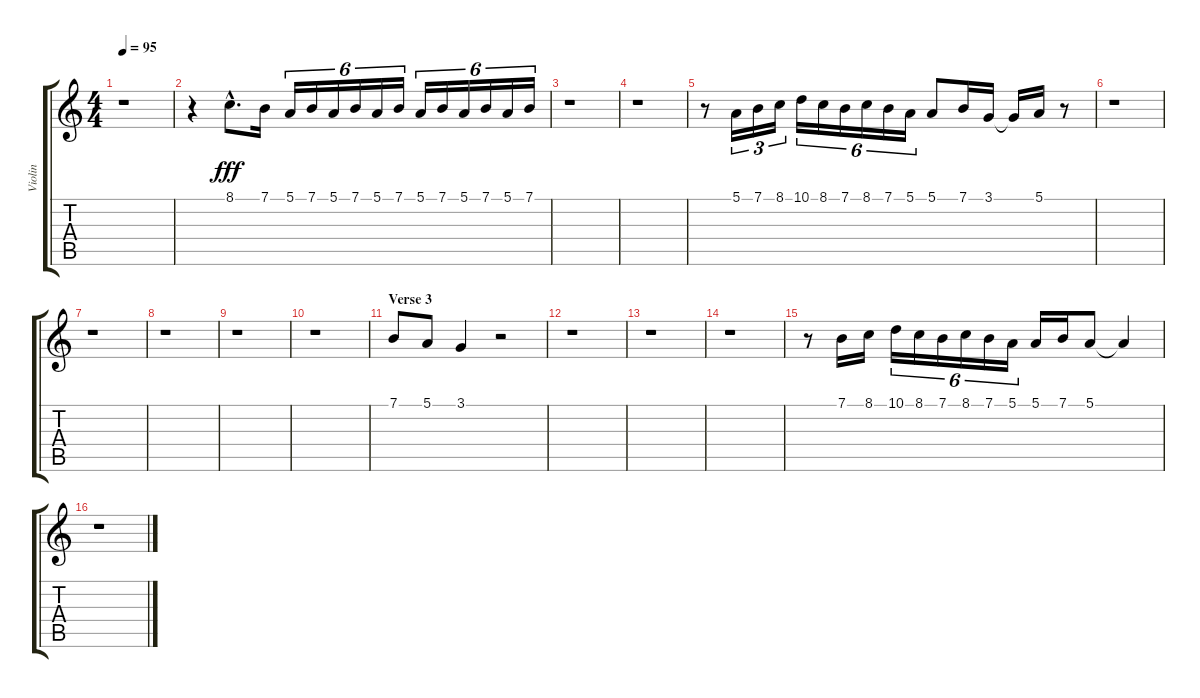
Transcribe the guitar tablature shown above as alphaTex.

\track ("Violin" "Violin") {instrument violin}
\staff {score tabs}
\tuning (E4 B3 G3 D3 A2 E2) {hide}
\ts (4 4)
\tempo 95
\clef g2
\ks c
r.1{dy fff} |
r.4 8.1{hac}.8{d} 7.1.16 5.1.16{tu (6 4)} 7.1.16{tu (6 4)} 5.1.16{tu (6 4)} 7.1.16{tu (6 4)} 5.1.16{tu (6 4)} 7.1.16{tu (6 4)} 5.1.16{tu (6 4)} 7.1.16{tu (6 4)} 5.1.16{tu (6 4)} 7.1.16{tu (6 4)} 5.1.16{tu (6 4)} 7.1.16{tu (6 4)} |
r.1 |
r.1 |
r.8 5.1.16{tu (3 2)} 7.1.16{tu (3 2)} 8.1.16{tu (3 2)} 10.1.16{tu (6 4)} 8.1.16{tu (6 4)} 7.1.16{tu (6 4)} 8.1.16{tu (6 4)} 7.1.16{tu (6 4)} 5.1.16{tu (6 4)} 5.1.8 7.1.16 3.1.16 3.1{t}.16 5.1.16 r.8 |
r.1 |
r.1 |
r.1 |
r.1 |
r.1 |
\section ("" "Verse 3")
7.1.8 5.1.8 3.1.4 r.2 |
r.1 |
r.1 |
r.1 |
r.8 7.1.16 8.1.16 10.1.16{tu (6 4)} 8.1.16{tu (6 4)} 7.1.16{tu (6 4)} 8.1.16{tu (6 4)} 7.1.16{tu (6 4)} 5.1.16{tu (6 4)} 5.1.16 7.1.16 5.1.8 5.1{t}.4 |
r.1
